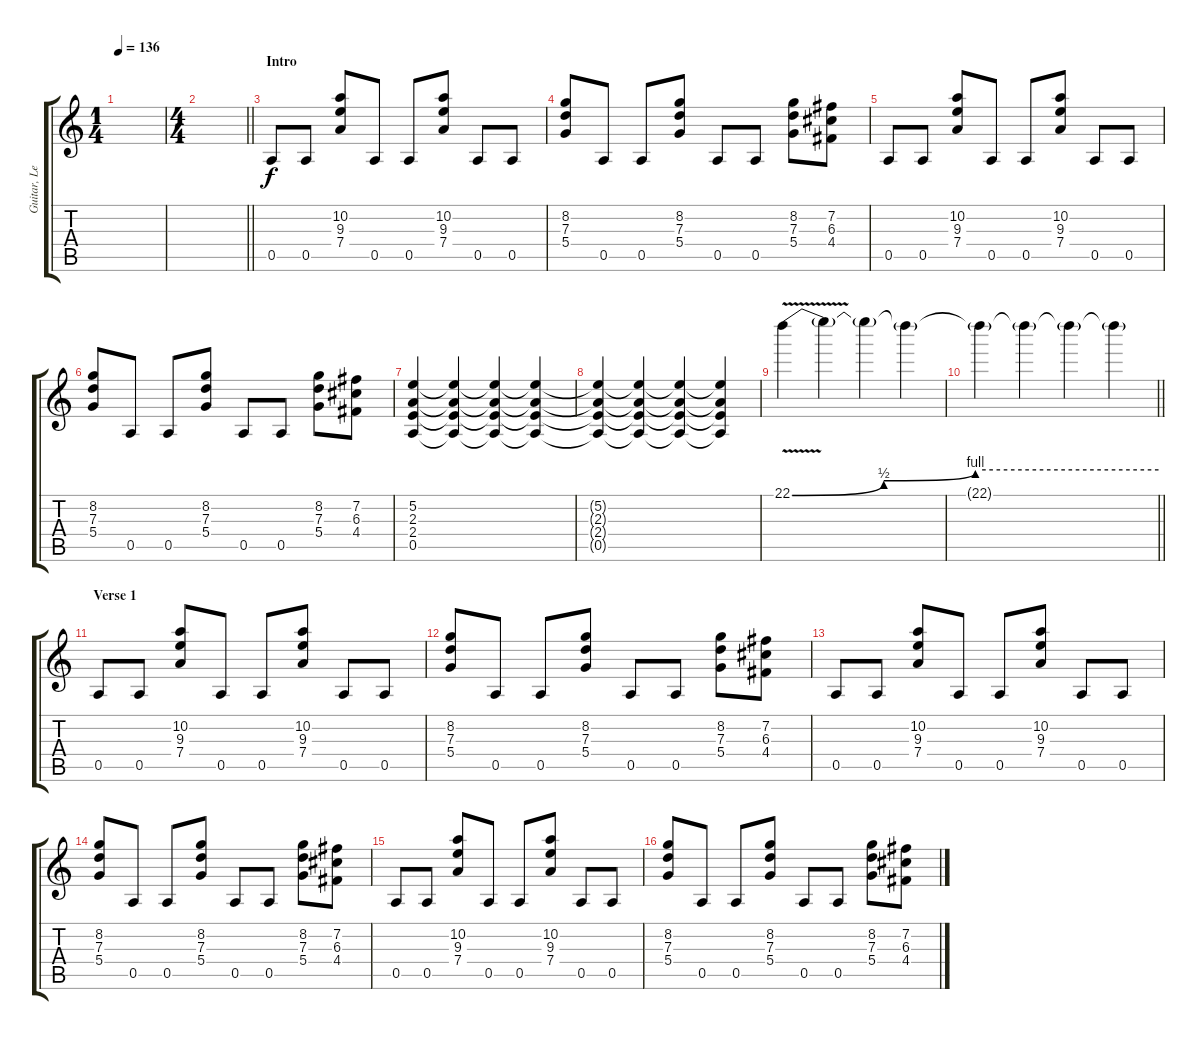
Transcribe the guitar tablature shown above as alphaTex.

\track ("Guitar, Lead" "Guitar, Le") {instrument overdrivenguitar}
\staff {score tabs}
\tuning (E4 B3 G3 D3 A2 E2) {hide}
\ts (1 4)
\tempo 136
\clef g2
\ks c
|
\ts (4 4)
\barLineRight lightlight
|
\section ("" "Intro")
0.5.8 0.5.8 (10.2 9.3 7.4).8 0.5.8 0.5.8 (10.2 9.3 7.4).8 0.5.8 0.5.8 |
(8.2 7.3 5.4).8 0.5.8 0.5.8 (8.2 7.3 5.4).8 0.5.8 0.5.8 (8.2 7.3 5.4).8 (7.2 6.3 4.4).8 |
0.5.8 0.5.8 (10.2 9.3 7.4).8 0.5.8 0.5.8 (10.2 9.3 7.4).8 0.5.8 0.5.8 |
(8.2 7.3 5.4).8 0.5.8 0.5.8 (8.2 7.3 5.4).8 0.5.8 0.5.8 (8.2 7.3 5.4).8 (7.2 6.3 4.4).8 |
(5.2 2.3 2.4 0.5).4 (5.2{t} 2.3{t} 2.4{t} 0.5{t}).4 (5.2{t} 2.3{t} 2.4{t} 0.5{t}).4 (5.2{t} 2.3{t} 2.4{t} 0.5{t}).4 |
(5.2{t} 2.3{t} 2.4{t} 0.5{t}).4 (5.2{t} 2.3{t} 2.4{t} 0.5{t}).4 (5.2{t} 2.3{t} 2.4{t} 0.5{t}).4 (5.2{t} 2.3{t} 2.4{t} 0.5{t}).4 |
22.1{be (custom 0 0 15 2 30 4 60 4) v}.4 22.1{t}.4 22.1{t}.4 22.1{t}.4 |
\barLineRight lightlight
22.1{t}.4 22.1{t}.4 22.1{t}.4 22.1{t}.4 |
\section ("" "Verse 1")
0.5.8 0.5.8 (10.2 9.3 7.4).8 0.5.8 0.5.8 (10.2 9.3 7.4).8 0.5.8 0.5.8 |
(8.2 7.3 5.4).8 0.5.8 0.5.8 (8.2 7.3 5.4).8 0.5.8 0.5.8 (8.2 7.3 5.4).8 (7.2 6.3 4.4).8 |
0.5.8 0.5.8 (10.2 9.3 7.4).8 0.5.8 0.5.8 (10.2 9.3 7.4).8 0.5.8 0.5.8 |
(8.2 7.3 5.4).8 0.5.8 0.5.8 (8.2 7.3 5.4).8 0.5.8 0.5.8 (8.2 7.3 5.4).8 (7.2 6.3 4.4).8 |
0.5.8 0.5.8 (10.2 9.3 7.4).8 0.5.8 0.5.8 (10.2 9.3 7.4).8 0.5.8 0.5.8 |
(8.2 7.3 5.4).8 0.5.8 0.5.8 (8.2 7.3 5.4).8 0.5.8 0.5.8 (8.2 7.3 5.4).8 (7.2 6.3 4.4).8
